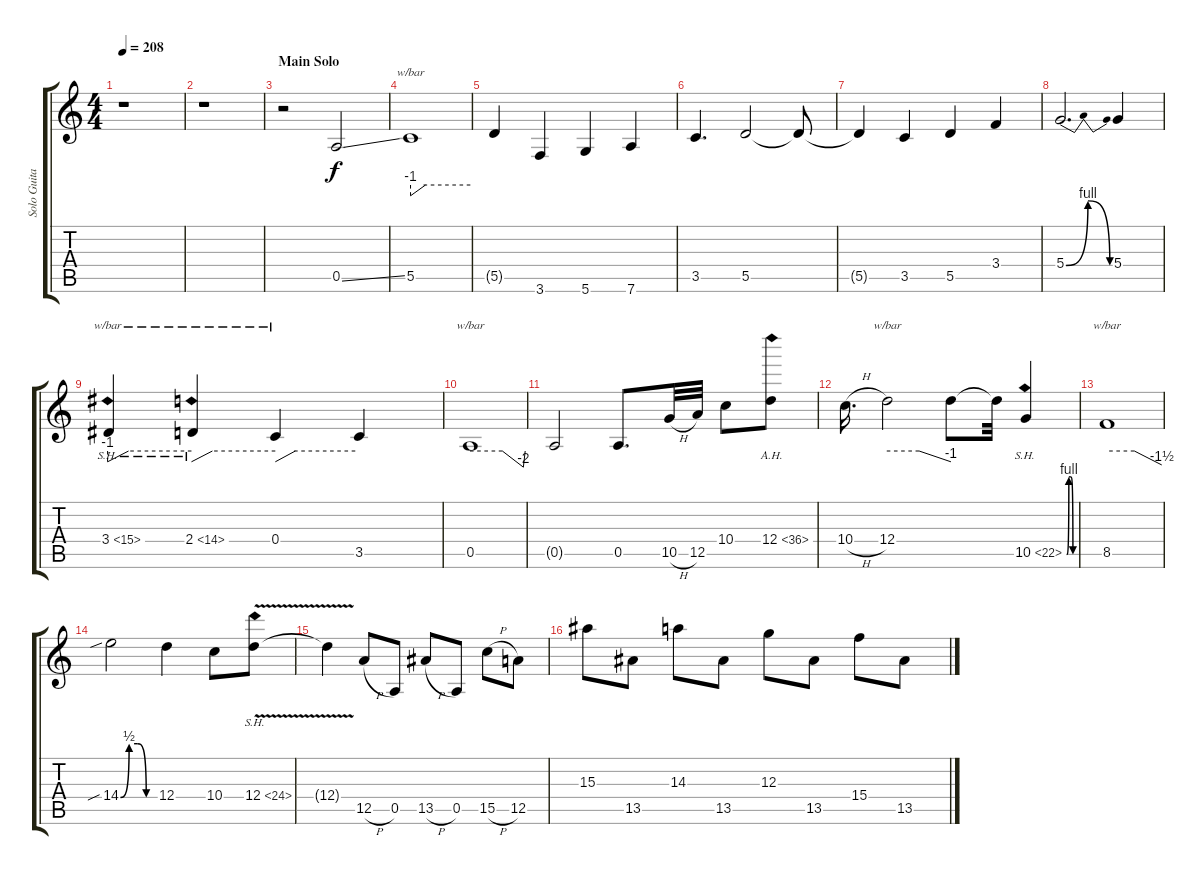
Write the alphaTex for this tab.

\track ("Solo Guitar" "Solo Guita") {instrument distortionguitar}
\staff {score tabs}
\tuning (E4 B3 G3 D3 A2 D2) {hide}
\ts (4 4)
\tempo 208
\clef g2
\ks c
r.1{dy mp} |
r.1 |
\section ("" "Main Solo")
r.2{volume 13 balance 8 instrument distortionguitar} 0.5{ss}.2{dy f} |
5.5.1{tbe (custom default 0 -4 15 0 60 0)} |
5.5{t}.4 3.6.4 5.6.4 7.6.4 |
3.5.4{d} 5.5.2 5.5{t}.8 |
5.5{t}.4 3.5.4 5.5.4 3.4.4 |
5.4{be (bendrelease 0 0 15 4 45 4 60 0)}.2{d} 5.4.4 |
3.4{sh 12}.4{tbe (custom default 0 -4 15 0 60 0)} 2.4{sh 12}.4{tbe (custom default 0 -4 15 0 60 0)} 0.4.4{tbe (custom default 0 -4 15 0 60 0)} 3.5.4 |
0.5.1{tbe (custom default 0 0 35 0 58 -8 60 0)} |
0.5{t}.2 0.5.8{d} 10.5{h}.32 12.5.32 10.4.8 12.4{ah 24}.8 |
10.4{h}.16{d} 12.4.2{tbe (custom default 0 0 30 0 60 -4)} 12.4{t}.8 12.4{t}.32 10.5{be (custom 0 0 15 4 30 4 45 0 60 0) sh 12}.4 |
8.5.1{tbe (custom default 0 0 30 0 60 -6)} |
14.4{be (custom 0 0 15 2 30 2 45 0 60 0) sib}.2 12.4.4 10.4.8 12.4{sh 12 v}.8 |
12.4{t}.4 12.5{h}.8 0.5.8 13.5{h}.8 0.5.8 15.5{h}.8 12.5.8 |
15.3.8 13.5.8 14.3.8 13.5.8 12.3.8 13.5.8 15.4.8 13.5.8
